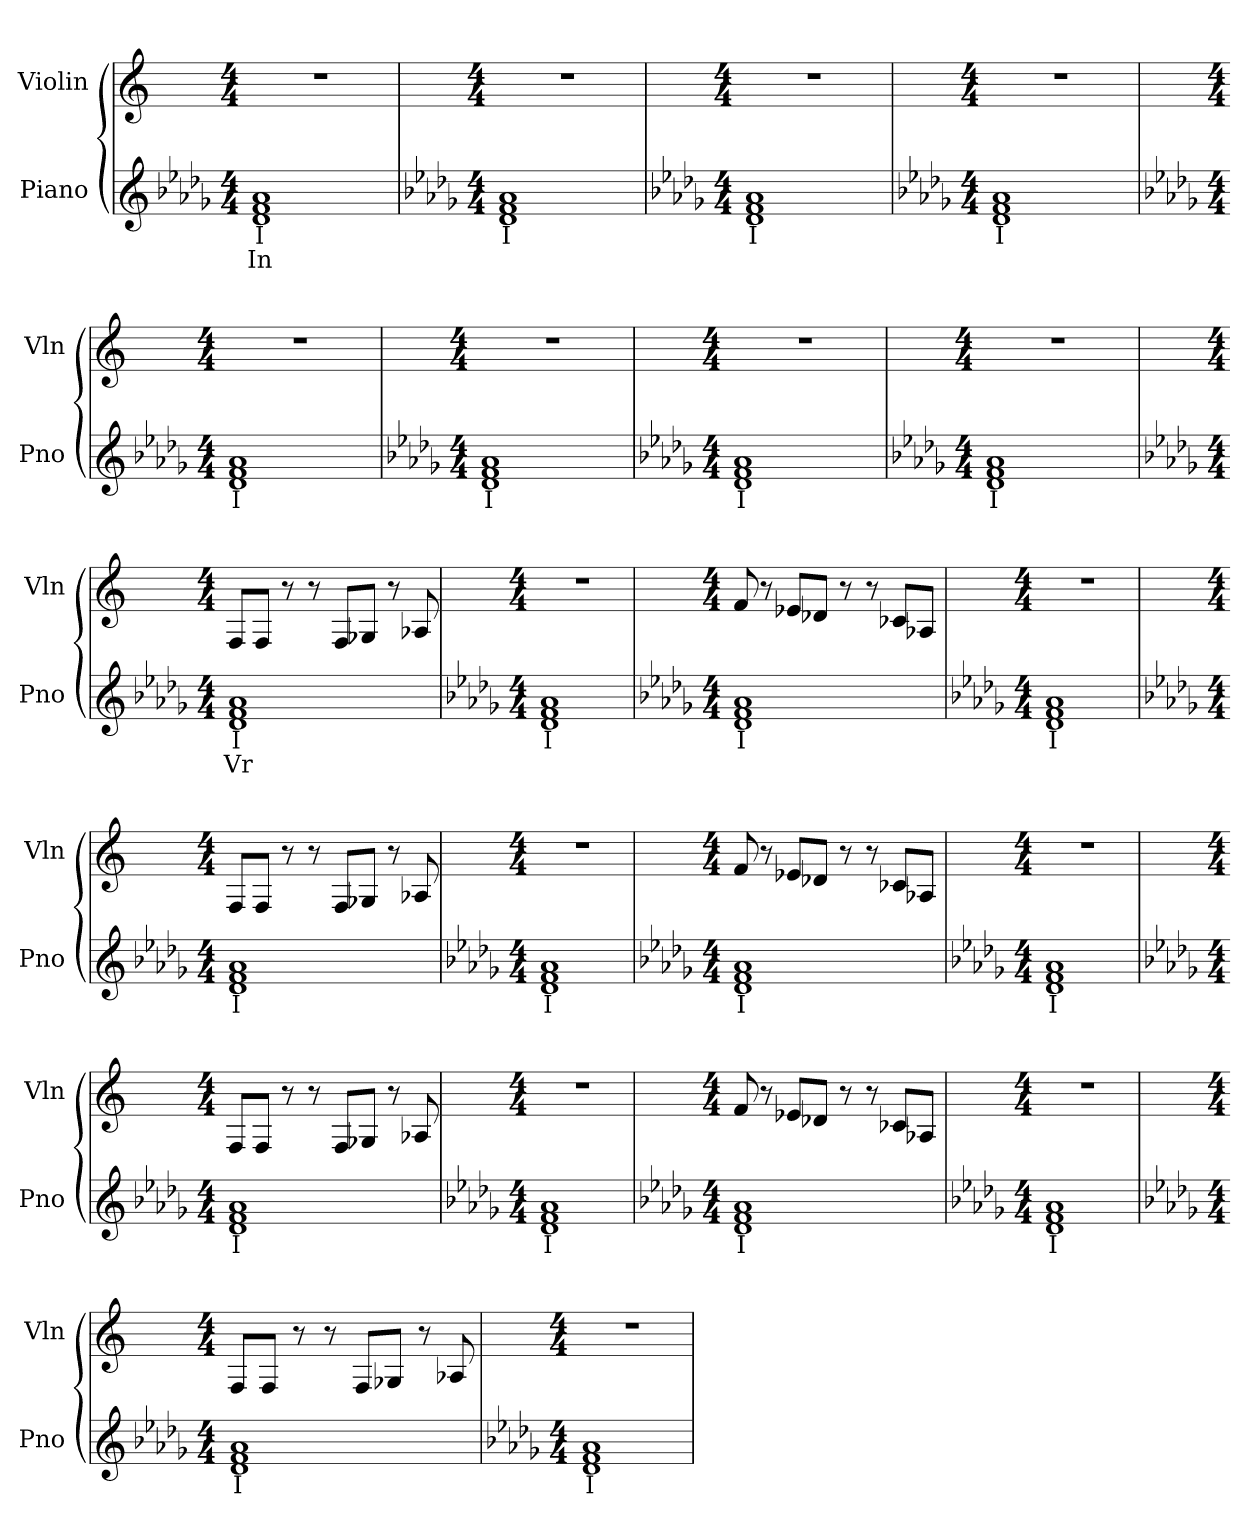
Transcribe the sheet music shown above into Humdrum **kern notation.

**kern	**text	**text	**kern
*part2	*part2	*part2	*part1
*staff2	*staff2	*staff2	*staff1
*I"Piano	*	*	*I"Violin
*I'Pno	*	*	*I'Vln
*k[b-e-a-d-g-]	*	*	*
*D-:	*	*	*
*M4/4	*	*	*M4/4
=	=	=	=
1d- 1f 1a-	I	In	1r
=	=	=	=
*k[b-e-a-d-g-]	*	*	*
*D-:	*	*	*
*M4/4	*	*	*M4/4
1d- 1f 1a-	I	.	1r
=	=	=	=
*k[b-e-a-d-g-]	*	*	*
*D-:	*	*	*
*M4/4	*	*	*M4/4
1d- 1f 1a-	I	.	1r
=	=	=	=
*k[b-e-a-d-g-]	*	*	*
*D-:	*	*	*
*M4/4	*	*	*M4/4
1d- 1f 1a-	I	.	1r
=	=	=	=
*k[b-e-a-d-g-]	*	*	*
*D-:	*	*	*
*M4/4	*	*	*M4/4
1d- 1f 1a-	I	.	1r
=	=	=	=
*k[b-e-a-d-g-]	*	*	*
*D-:	*	*	*
*M4/4	*	*	*M4/4
1d- 1f 1a-	I	.	1r
=	=	=	=
*k[b-e-a-d-g-]	*	*	*
*D-:	*	*	*
*M4/4	*	*	*M4/4
1d- 1f 1a-	I	.	1r
=	=	=	=
*k[b-e-a-d-g-]	*	*	*
*D-:	*	*	*
*M4/4	*	*	*M4/4
1d- 1f 1a-	I	.	1r
=	=	=	=
*k[b-e-a-d-g-]	*	*	*
*D-:	*	*	*
*M4/4	*	*	*M4/4
1d- 1f 1a-	I	Vr	8FL
.	.	.	8FJ
.	.	.	8r
.	.	.	8r
.	.	.	8FL
.	.	.	8G-XJ
.	.	.	8r
.	.	.	8A-X
=	=	=	=
*k[b-e-a-d-g-]	*	*	*
*D-:	*	*	*
*M4/4	*	*	*M4/4
1d- 1f 1a-	I	.	1r
=	=	=	=
*k[b-e-a-d-g-]	*	*	*
*D-:	*	*	*
*M4/4	*	*	*M4/4
1d- 1f 1a-	I	.	8f
.	.	.	8r
.	.	.	8e-XL
.	.	.	8d-XJ
.	.	.	8r
.	.	.	8r
.	.	.	8c-XL
.	.	.	8A-XJ
=	=	=	=
*k[b-e-a-d-g-]	*	*	*
*D-:	*	*	*
*M4/4	*	*	*M4/4
1d- 1f 1a-	I	.	1r
=	=	=	=
*k[b-e-a-d-g-]	*	*	*
*D-:	*	*	*
*M4/4	*	*	*M4/4
1d- 1f 1a-	I	.	8FL
.	.	.	8FJ
.	.	.	8r
.	.	.	8r
.	.	.	8FL
.	.	.	8G-XJ
.	.	.	8r
.	.	.	8A-X
=	=	=	=
*k[b-e-a-d-g-]	*	*	*
*D-:	*	*	*
*M4/4	*	*	*M4/4
1d- 1f 1a-	I	.	1r
=	=	=	=
*k[b-e-a-d-g-]	*	*	*
*D-:	*	*	*
*M4/4	*	*	*M4/4
1d- 1f 1a-	I	.	8f
.	.	.	8r
.	.	.	8e-XL
.	.	.	8d-XJ
.	.	.	8r
.	.	.	8r
.	.	.	8c-XL
.	.	.	8A-XJ
=	=	=	=
*k[b-e-a-d-g-]	*	*	*
*D-:	*	*	*
*M4/4	*	*	*M4/4
1d- 1f 1a-	I	.	1r
=	=	=	=
*k[b-e-a-d-g-]	*	*	*
*D-:	*	*	*
*M4/4	*	*	*M4/4
1d- 1f 1a-	I	.	8FL
.	.	.	8FJ
.	.	.	8r
.	.	.	8r
.	.	.	8FL
.	.	.	8G-XJ
.	.	.	8r
.	.	.	8A-X
=	=	=	=
*k[b-e-a-d-g-]	*	*	*
*D-:	*	*	*
*M4/4	*	*	*M4/4
1d- 1f 1a-	I	.	1r
=	=	=	=
*k[b-e-a-d-g-]	*	*	*
*D-:	*	*	*
*M4/4	*	*	*M4/4
1d- 1f 1a-	I	.	8f
.	.	.	8r
.	.	.	8e-XL
.	.	.	8d-XJ
.	.	.	8r
.	.	.	8r
.	.	.	8c-XL
.	.	.	8A-XJ
=	=	=	=
*k[b-e-a-d-g-]	*	*	*
*D-:	*	*	*
*M4/4	*	*	*M4/4
1d- 1f 1a-	I	.	1r
=	=	=	=
*k[b-e-a-d-g-]	*	*	*
*D-:	*	*	*
*M4/4	*	*	*M4/4
1d- 1f 1a-	I	.	8FL
.	.	.	8FJ
.	.	.	8r
.	.	.	8r
.	.	.	8FL
.	.	.	8G-XJ
.	.	.	8r
.	.	.	8A-X
=	=	=	=
*k[b-e-a-d-g-]	*	*	*
*D-:	*	*	*
*M4/4	*	*	*M4/4
1d- 1f 1a-	I	.	1r
=	=	=	=
*-	*-	*-	*-
